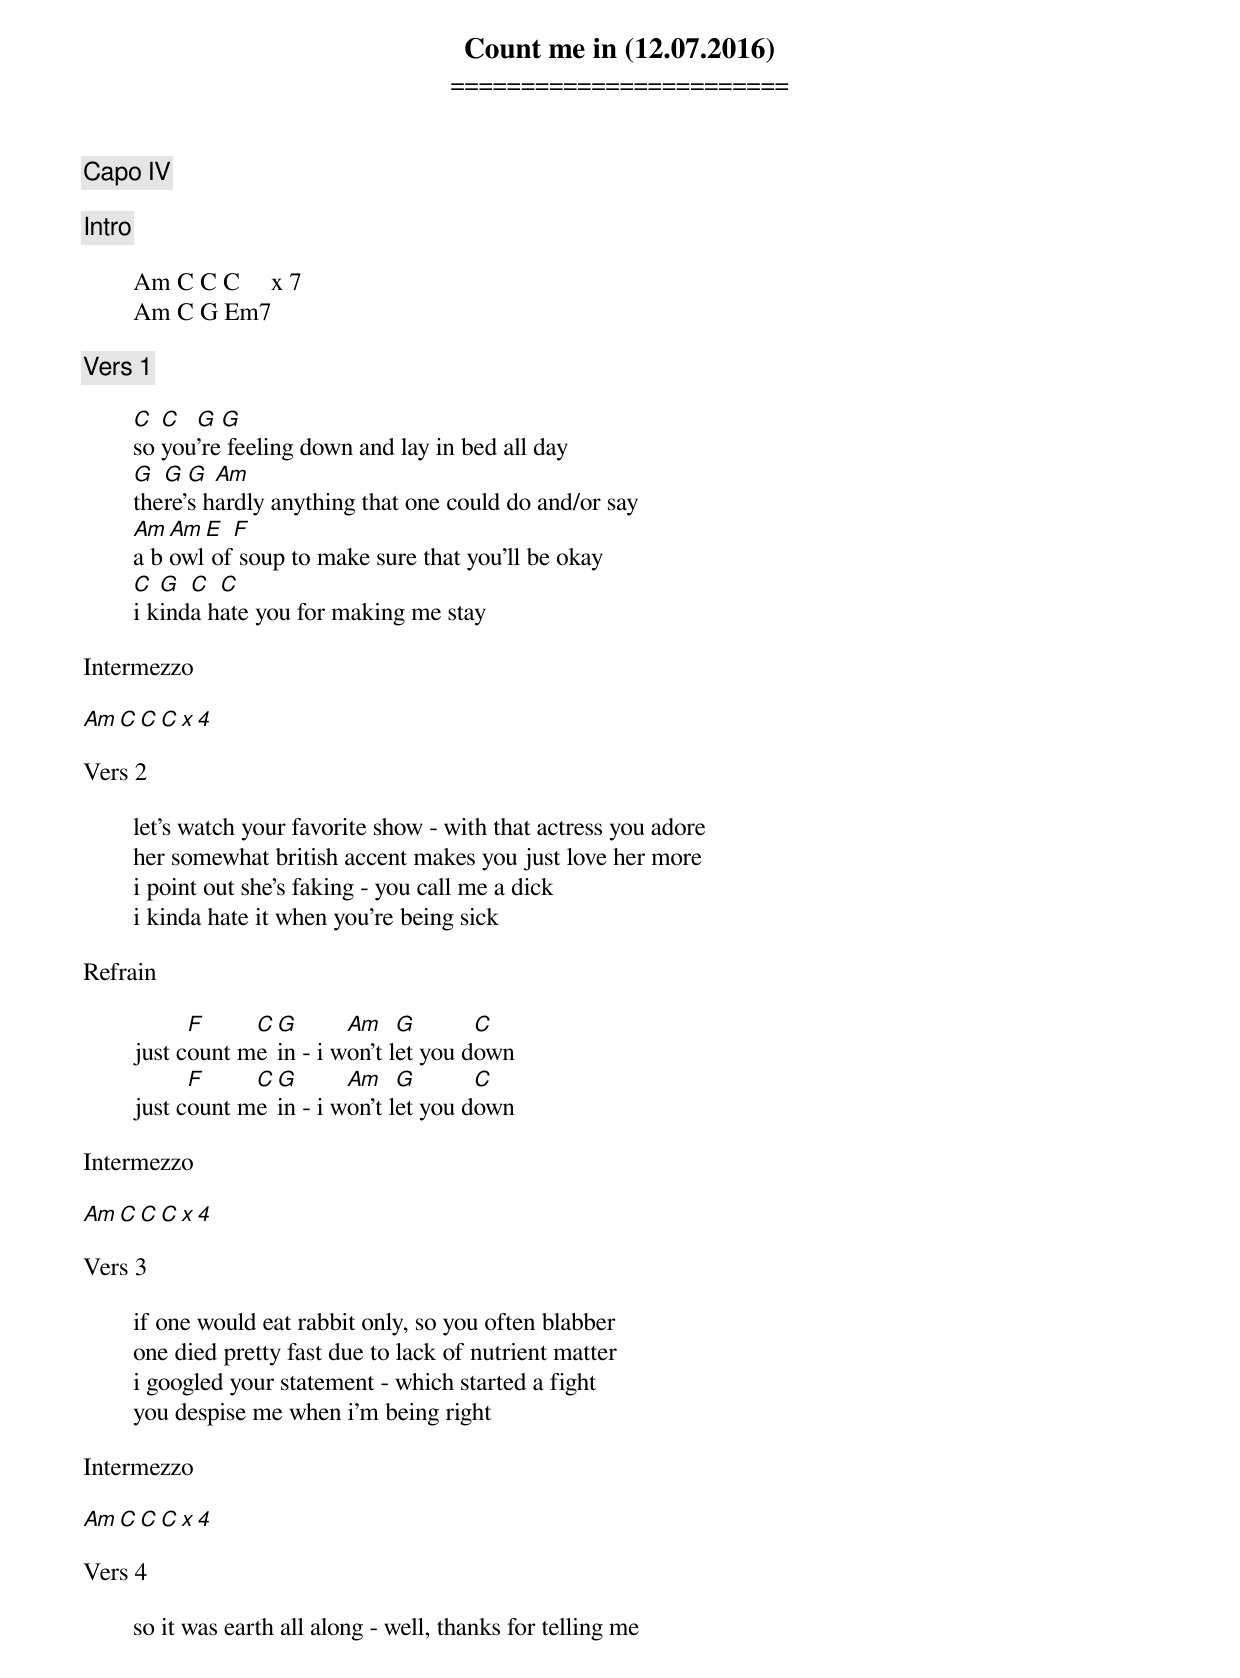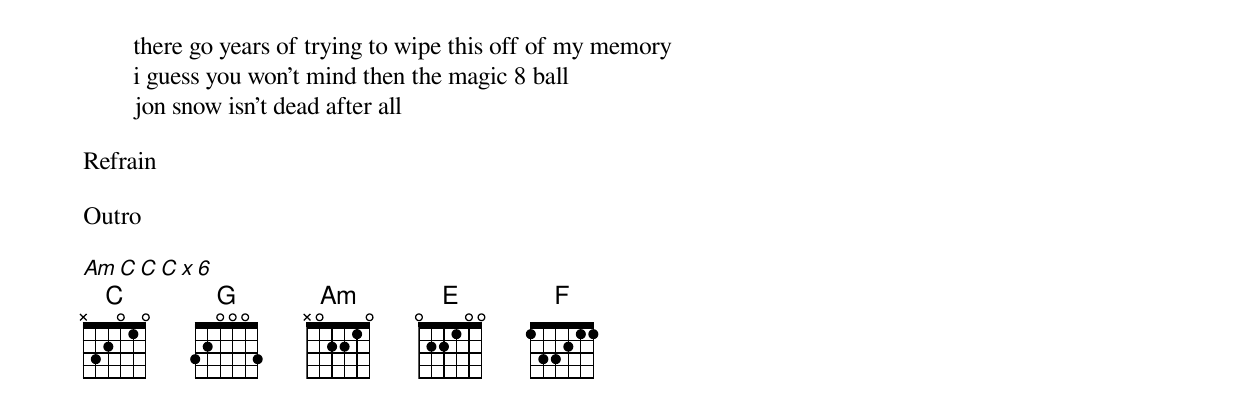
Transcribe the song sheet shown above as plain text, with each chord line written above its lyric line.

Count me in (12.07.2016)
========================

Capo IV

Intro

	Am C C C     x 7
	Am C G Em7

Vers 1

	C  C  G  G
	so you're feeling down and lay in bed all day
	G  G  G  Am
	there's hardly anything that one could do and/or say
	Am Am E  F
	a bowl of soup to make sure that you'll be okay
	C  G  C  C
	i kinda hate you for making me stay

Intermezzo

	Am C C C     x 4

Vers 2

	let's watch your favorite show - with that actress you adore
	her somewhat british accent makes you just love her more
	i point out she's faking - you call me a dick
	i kinda hate it when you're being sick

Refrain

	      F     C G       Am    G       C
	just count me in - i won't let you down
	      F     C G       Am    G       C
	just count me in - i won't let you down

Intermezzo

	Am C C C     x 4

Vers 3

	if one would eat rabbit only, so you often blabber
	one died pretty fast due to lack of nutrient matter
	i googled your statement - which started a fight
	you despise me when i'm being right

Intermezzo

	Am C C C     x 4

Vers 4

	so it was earth all along - well, thanks for telling me
	there go years of trying to wipe this off of my memory
	i guess you won't mind then the magic 8 ball
	jon snow isn't dead after all

Refrain

Outro

	Am C C C     x 6
